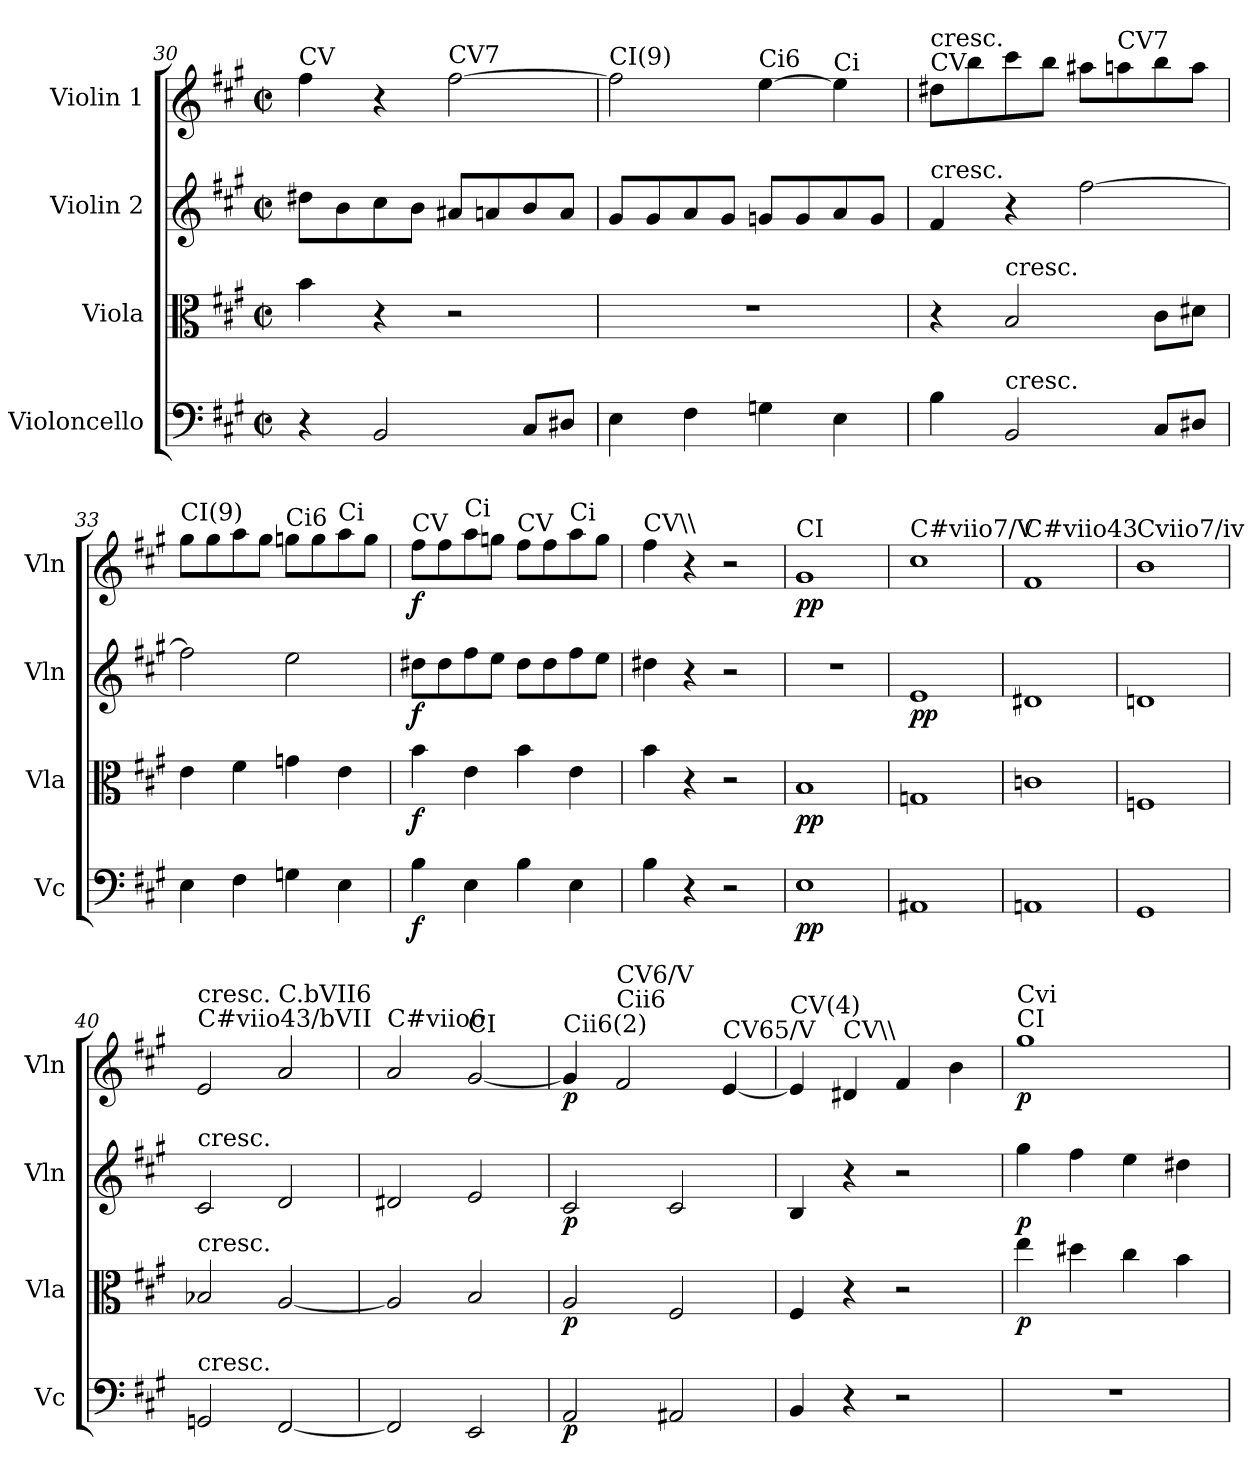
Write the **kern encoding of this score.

**kern	**dynam	**kern	**dynam	**kern	**dynam	**kern	**dynam
*part4	*part4	*part3	*part3	*part2	*part2	*part1	*part1
*staff4	*staff4	*staff3	*staff3	*staff2	*staff2	*staff1	*staff1
*I"Violoncello	*	*I"Viola	*	*I"Violin 2	*	*I"Violin 1	*
*I'Vc	*	*I'Vla	*	*I'Vln	*	*I'Vln	*
*clefF4	*	*clefC3	*	*clefG2	*	*clefG2	*
*k[f#c#g#]	*	*k[f#c#g#]	*	*k[f#c#g#]	*	*k[f#c#g#]	*
*A:	*	*A:	*	*A:	*	*A:	*
*M2/2	*	*M2/2	*	*M2/2	*	*M2/2	*
*met(c|)	*	*met(c|)	*	*met(c|)	*	*met(c|)	*
=30	=30	=30	=30	=30	=30	=30	=30
!	!	!	!	!	!	!LO:TX:a:t=CV	!
4r	.	4b\	.	8dd#X\L	.	4ff#\	.
.	.	.	.	8b\	.	.	.
2BB/	.	4r	.	8cc#\	.	4r	.
.	.	.	.	8b\J	.	.	.
!	!	!	!	!	!	!LO:TX:a:t=CV7	!
.	.	2r	.	8a#X/L	.	[2ff#\	.
.	.	.	.	8an/	.	.	.
8C#/L	.	.	.	8b/	.	.	.
8D#X/J	.	.	.	8a/J	.	.	.
=31	=31	=31	=31	=31	=31	=31	=31
!	!	!	!	!	!	!LO:TX:a:t=CI(9)	!
4E\	.	1r	.	8g#/L	.	2ff#\]	.
.	.	.	.	8g#/	.	.	.
4F#\	.	.	.	8a/	.	.	.
.	.	.	.	8g#/J	.	.	.
!	!	!	!	!	!	!LO:TX:a:t=Ci6	!
4Gn\	.	.	.	8gn/L	.	[4ee\	.
.	.	.	.	8g/	.	.	.
!	!	!	!	!	!	!LO:TX:a:t=Ci	!
4E\	.	.	.	8a/	.	4ee\]	.
.	.	.	.	8g/J	.	.	.
!!LO:PB:g=z
=32	=32	=32	=32	=32	=32	=32	=32
!	!	!	!	!	!	!LO:TX:a:t=CV	!
!	!	!	!	!	!	!LO:TX:a:t=cresc.	!
!	!	!	!	!LO:TX:a:t=cresc.	!	!	!
4B\	.	4r	.	4f#/	.	8dd#X\L	.
.	.	.	.	.	.	8bb\	.
!	!	!LO:TX:a:t=cresc.	!	!	!	!	!
!LO:TX:a:t=cresc.	!	!	!	!	!	!	!
2BB/	.	2B/	.	4r	.	8ccc#\	.
.	.	.	.	.	.	8bb\J	.
.	.	.	.	[2ff#\	.	8aa#X\L	.
!	!	!	!	!	!	!LO:TX:a:t=CV7	!
.	.	.	.	.	.	8aan\	.
8C#/L	.	8c#\L	.	.	.	8bb\	.
8D#X/J	.	8d#X\J	.	.	.	8aa\J	.
=33	=33	=33	=33	=33	=33	=33	=33
!	!	!	!	!	!	!LO:TX:a:t=CI(9)	!
4E\	.	4e\	.	2ff#\]	.	8gg#\L	.
.	.	.	.	.	.	8gg#\	.
4F#\	.	4f#\	.	.	.	8aa\	.
.	.	.	.	.	.	8gg#\J	.
!	!	!	!	!	!	!LO:TX:a:t=Ci6	!
4Gn\	.	4gn\	.	2ee\	.	8ggn\L	.
.	.	.	.	.	.	8gg\	.
!	!	!	!	!	!	!LO:TX:a:t=Ci	!
4E\	.	4e\	.	.	.	8aa\	.
.	.	.	.	.	.	8gg\J	.
=34	=34	=34	=34	=34	=34	=34	=34
!	!	!	!	!	!	!LO:TX:a:t=CV	!
!	!LO:DY:b	!	!LO:DY:b	!	!LO:DY:b	!	!LO:DY:b
4B\	f	4b\	f	8dd#X\L	f	8ff#\L	f
.	.	.	.	8dd#\	.	8ff#\	.
!	!	!	!	!	!	!LO:TX:a:t=Ci	!
4E\	.	4e\	.	8ff#\	.	8aa\	.
.	.	.	.	8ee\J	.	8ggn\J	.
!	!	!	!	!	!	!LO:TX:a:t=CV	!
4B\	.	4b\	.	8dd#\L	.	8ff#\L	.
.	.	.	.	8dd#\	.	8ff#\	.
!	!	!	!	!	!	!LO:TX:a:t=Ci	!
4E\	.	4e\	.	8ff#\	.	8aa\	.
.	.	.	.	8ee\J	.	8gg\J	.
=35	=35	=35	=35	=35	=35	=35	=35
!	!	!	!	!	!	!LO:TX:a:t=CV\\	!
4B\	.	4b\	.	4dd#X\	.	4ff#\	.
4r	.	4r	.	4r	.	4r	.
2r	.	2r	.	2r	.	2r	.
!!LO:LB:g=z
=36	=36	=36	=36	=36	=36	=36	=36
!	!	!	!	!	!	!LO:TX:a:t=CI	!
!	!LO:DY:b	!	!LO:DY:b	!	!	!	!LO:DY:b
1E	pp	1B	pp	1r	.	1g#	pp
=37	=37	=37	=37	=37	=37	=37	=37
!	!	!	!	!	!	!LO:TX:a:t=C#viio7/V	!
!	!	!	!	!	!LO:DY:b	!	!
1AA#X	.	1Gn	.	1e	pp	1cc#	.
=38	=38	=38	=38	=38	=38	=38	=38
!	!	!	!	!	!	!LO:TX:a:t=C#viio43	!
1AAn	.	1cn	.	1d#X	.	1f#	.
=39	=39	=39	=39	=39	=39	=39	=39
!	!	!	!	!	!	!LO:TX:a:t=Cviio7/iv	!
1GG#	.	1Fn	.	1dn	.	1b	.
=40	=40	=40	=40	=40	=40	=40	=40
!	!	!	!	!	!	!LO:TX:a:t=C#viio43/bVII	!
!	!	!	!	!	!	!LO:TX:a:t=cresc.	!
!	!	!	!	!LO:TX:a:t=cresc.	!	!	!
!	!	!LO:TX:a:t=cresc.	!	!	!	!	!
!LO:TX:a:t=cresc.	!	!	!	!	!	!	!
2GGn/	.	2B-X/	.	2c#/	.	2e/	.
!	!	!	!	!	!	!LO:TX:a:t=C.bVII6	!
[2FF#/	.	[2A/	.	2d/	.	2a/	.
=41	=41	=41	=41	=41	=41	=41	=41
!	!	!	!	!	!	!LO:TX:a:t=C#viio6	!
2FF#/]	.	2A/]	.	2d#X/	.	2a/	.
!	!	!	!	!	!	!LO:TX:a:t=CI	!
2EE/	.	2B/	.	2e/	.	[2g#/	.
!!LO:PB:g=z
=42	=42	=42	=42	=42	=42	=42	=42
!	!	!	!	!	!	!LO:TX:a:t=Cii6(2)	!
!	!LO:DY:b	!	!LO:DY:b	!	!LO:DY:b	!	!LO:DY:b
2AA/	p	2A/	p	2c#/	p	4g#/]	p
!	!	!	!	!	!	!LO:TX:a:t=Cii6	!
!	!	!	!	!	!	!LO:TX:a:t=CV6/V	!
.	.	.	.	.	.	2f#/	.
2AA#X/	.	2F#/	.	2c#/	.	.	.
!	!	!	!	!	!	!LO:TX:a:t=CV65/V	!
.	.	.	.	.	.	[4e/	.
=43	=43	=43	=43	=43	=43	=43	=43
!	!	!	!	!	!	!LO:TX:a:t=CV(4)	!
4BB/	.	4F#/	.	4B/	.	4e/]	.
!	!	!	!	!	!	!LO:TX:a:t=CV\\	!
4r	.	4r	.	4r	.	4d#X/	.
2r	.	2r	.	2r	.	4f#/	.
.	.	.	.	.	.	4b\	.
=44	=44	=44	=44	=44	=44	=44	=44
!	!	!	!	!	!	!LO:TX:a:t=CI	!
!	!	!	!	!	!	!LO:TX:a:t=Cvi	!
!	!	!	!LO:DY:b	!	!LO:DY:b	!	!LO:DY:b
1r	.	4ee\	p	4gg#\	p	1gg#	p
.	.	4dd#X\	.	4ff#\	.	.	.
.	.	4cc#\	.	4ee\	.	.	.
.	.	4b\	.	4dd#X\	.	.	.
=	=	=	=	=	=	=	=
*-	*-	*-	*-	*-	*-	*-	*-
